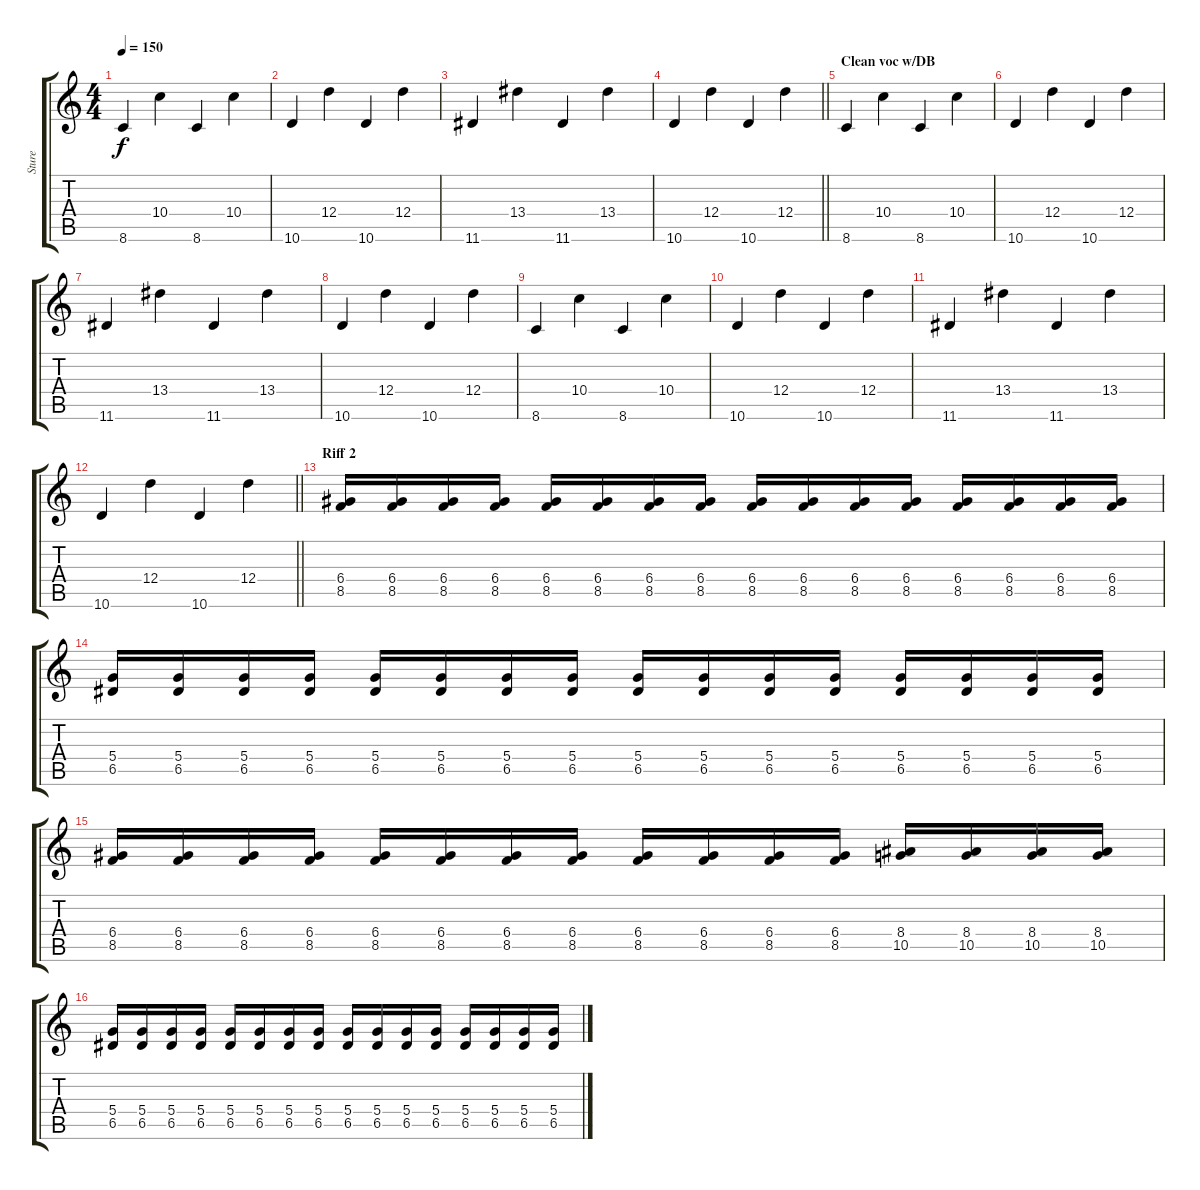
\track ("Sture" "Sture") {instrument overdrivenguitar}
\staff {score tabs}
\tuning (E4 B3 G3 D3 A2 E2) {hide}
\ts (4 4)
\tempo 150
\clef g2
\ks c
8.6.4{dy f} 10.4.4 8.6.4 10.4.4 |
10.6.4 12.4.4 10.6.4 12.4.4 |
11.6.4 13.4.4 11.6.4 13.4.4 |
\barLineRight lightlight
10.6.4 12.4.4 10.6.4 12.4.4 |
\section ("" "Clean voc w/DB")
8.6.4 10.4.4 8.6.4 10.4.4 |
10.6.4 12.4.4 10.6.4 12.4.4 |
11.6.4 13.4.4 11.6.4 13.4.4 |
10.6.4 12.4.4 10.6.4 12.4.4 |
8.6.4 10.4.4 8.6.4 10.4.4 |
10.6.4 12.4.4 10.6.4 12.4.4 |
11.6.4 13.4.4 11.6.4 13.4.4 |
\barLineRight lightlight
10.6.4 12.4.4 10.6.4 12.4.4 |
\section ("" "Riff 2")
(6.4 8.5).16 (6.4 8.5).16 (6.4 8.5).16 (6.4 8.5).16 (6.4 8.5).16 (6.4 8.5).16 (6.4 8.5).16 (6.4 8.5).16 (6.4 8.5).16 (6.4 8.5).16 (6.4 8.5).16 (6.4 8.5).16 (6.4 8.5).16 (6.4 8.5).16 (6.4 8.5).16 (6.4 8.5).16 |
(5.4 6.5).16 (5.4 6.5).16 (5.4 6.5).16 (5.4 6.5).16 (5.4 6.5).16 (5.4 6.5).16 (5.4 6.5).16 (5.4 6.5).16 (5.4 6.5).16 (5.4 6.5).16 (5.4 6.5).16 (5.4 6.5).16 (5.4 6.5).16 (5.4 6.5).16 (5.4 6.5).16 (5.4 6.5).16 |
(6.4 8.5).16 (6.4 8.5).16 (6.4 8.5).16 (6.4 8.5).16 (6.4 8.5).16 (6.4 8.5).16 (6.4 8.5).16 (6.4 8.5).16 (6.4 8.5).16 (6.4 8.5).16 (6.4 8.5).16 (6.4 8.5).16 (8.4 10.5).16 (8.4 10.5).16 (8.4 10.5).16 (8.4 10.5).16 |
(5.4 6.5).16 (5.4 6.5).16 (5.4 6.5).16 (5.4 6.5).16 (5.4 6.5).16 (5.4 6.5).16 (5.4 6.5).16 (5.4 6.5).16 (5.4 6.5).16 (5.4 6.5).16 (5.4 6.5).16 (5.4 6.5).16 (5.4 6.5).16 (5.4 6.5).16 (5.4 6.5).16 (5.4 6.5).16
